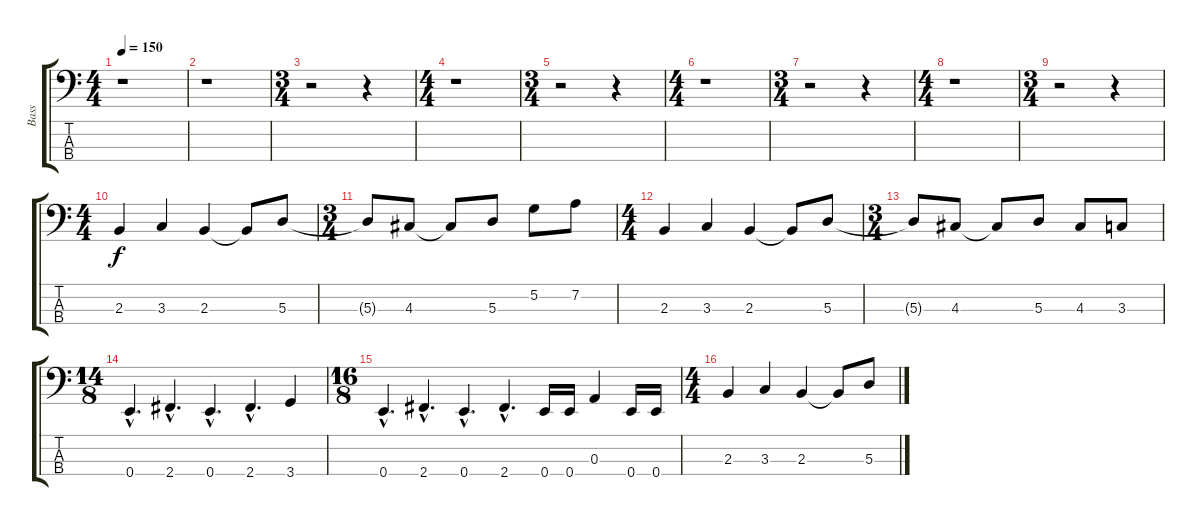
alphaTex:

\track ("Bass" "Bass") {instrument electricbassfinger}
\staff {score tabs}
\tuning (G2 D2 A1 E1) {hide}
\ts (4 4)
\tempo 150
\clef f4
\ks c
r.1{dy f instrument electricbassfinger} |
r.1 |
\ts (3 4)
r.2 r.4 |
\ts (4 4)
r.1 |
\ts (3 4)
r.2 r.4 |
\ts (4 4)
r.1 |
\ts (3 4)
r.2 r.4 |
\ts (4 4)
r.1 |
\ts (3 4)
r.2 r.4 |
\ts (4 4)
2.3.4 3.3.4 2.3.4 2.3{t}.8 5.3.8 |
\ts (3 4)
5.3{t}.8 4.3.8 4.3{t}.8 5.3.8 5.2.8 7.2.8 |
\ts (4 4)
2.3.4 3.3.4 2.3.4 2.3{t}.8 5.3.8 |
\ts (3 4)
5.3{t}.8 4.3.8 4.3{t}.8 5.3.8 4.3.8 3.3.8 |
\ts (14 8)
0.4{hac}.4{d} 2.4{hac}.4{d} 0.4{hac}.4{d} 2.4{hac}.4{d} 3.4.4 |
\ts (16 8)
0.4{hac}.4{d} 2.4{hac}.4{d} 0.4{hac}.4{d} 2.4{hac}.4{d} 0.4.16 0.4.16 0.3.4 0.4.16 0.4.16 |
\ts (4 4)
2.3.4 3.3.4 2.3.4 2.3{t}.8 5.3.8
